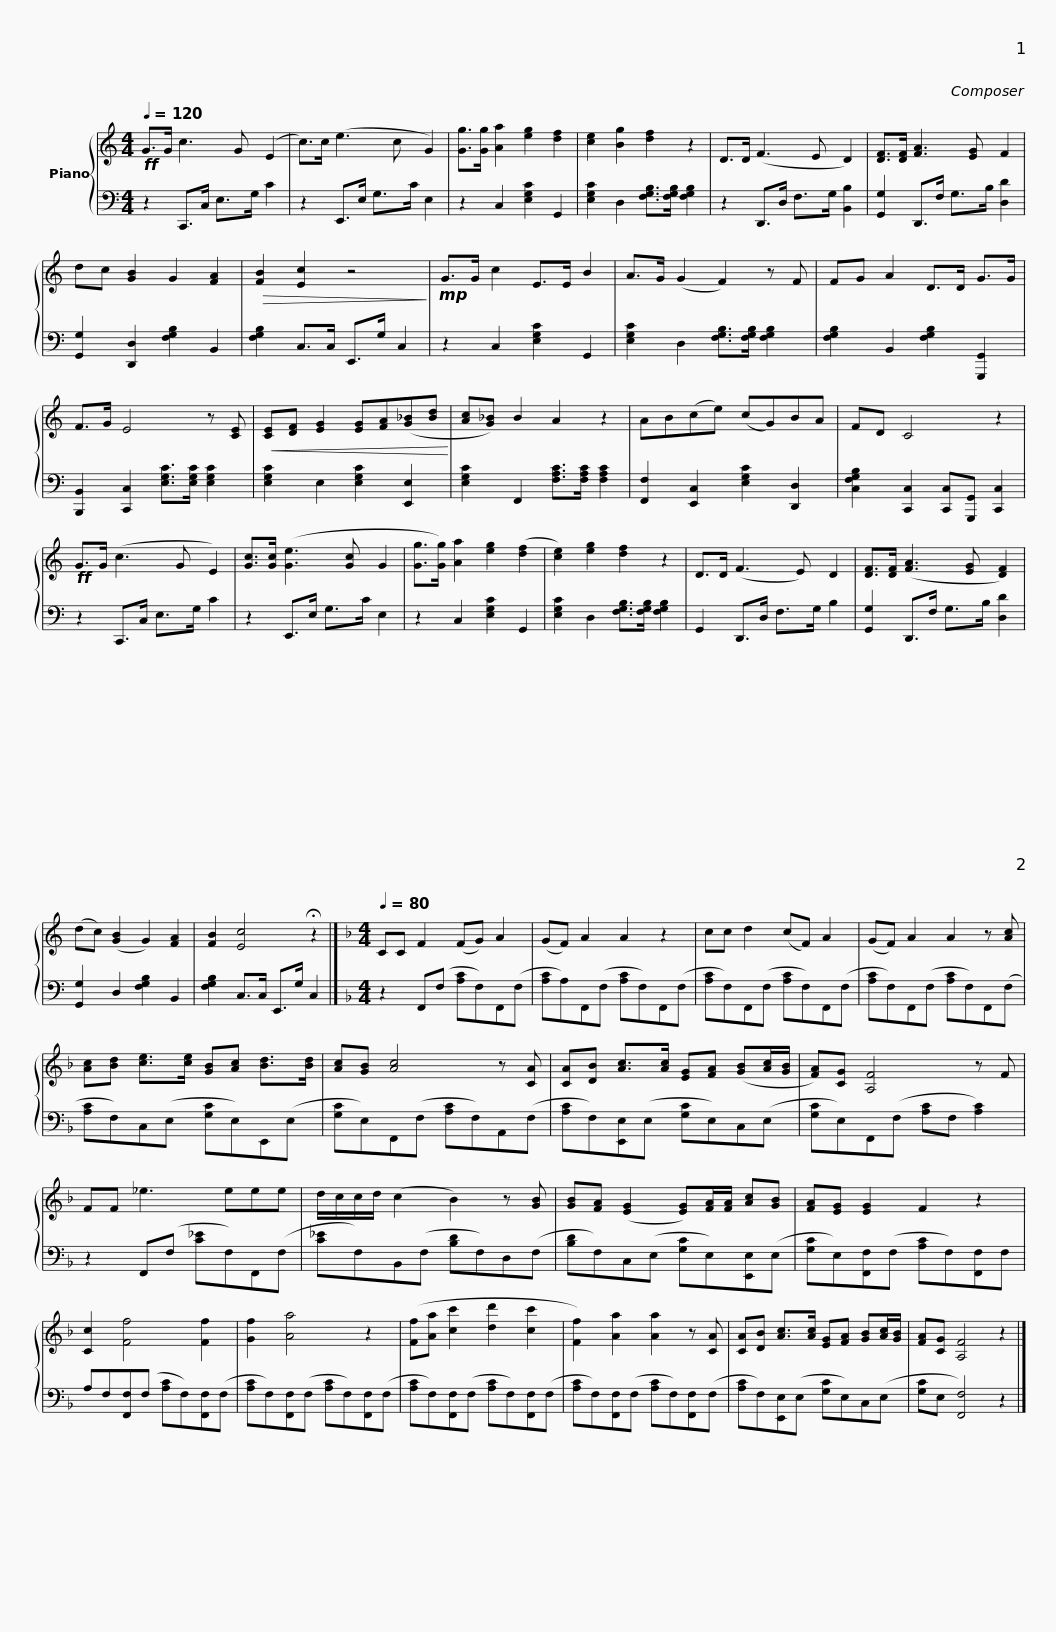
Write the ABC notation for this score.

X:1
%%score { 1 | 2 }
L:1/8
Q:1/4=120
M:4/4
I:linebreak $
K:C
V:1 treble
V:2 bass
V:1
!ff! G>G c3 G (E2 | c>)c (e3 c G2) | [Gg]>[Gg] [Aa]2 [eg]2 [df]2 | [ce]2 [Bg]2 [df]2 z2 |$ D>D (F3 E D2) | %5
 [DF]>[DF] [FA]3 [EG] F2 | dc [GB]2 G2 [FA]2 |!>(! [FB]2 [Ec]2 z4!>)! |$!mp! G>G c2 E>E B2 | A>G (G2 F2) z F | %10
 FG A2 D>D G>G | F>G E4 z [CE] |$!<(! [CE][DF] [EG]2 [EG][FA]([G_B][Bd]!<)! | [Ac][G_B]) B2 A2 z2 | AB(ce) (cG)BA | %15
 FD C4 z2 |$!ff! G>G (c3 G E2) | [Gc]>[Gc] ([Ge]3 [Gc] G2 | [Gg]>[Gg]) [Aa]2 [eg]2 ([df]2 | [ce]2) [eg]2 [df]2 z2 |$ %20
 D>D (F3 E) D2 | [DF]>[DF] ([FA]3 [EG] [DF]2) | (dc) ([GB]2 G2) [FA]2 | [FB]2 [Ec]4 !fermata!z2 |]$[K:F][M:4/4][Q:1/4=80] CC F2 (FG) A2 | %25
 (GF) A2 A2 z2 | cc d2 (cF) A2 | (GF) A2 A2 z [Ac] |$ [Ac][Bd] [ce]>[ce] [GB][Ac] [Bd]>[Bd] | [Ac][GB] [Ac]4 z [CA] | %30
 [CA][DB] [Ac]>[Ac] [EG][FA] ([GB][Ac]/[GB]/ | [FA])[CG] [A,F]4 z F |$ FF _e3 eee | d/c/c/d/ (c2 B2) z [GB] | [GB][FA] ([EG]2 [EG])[FA]/[FA]/ [Ac][GB] | %35
 [FA][EG] [EG]2 F2 z2 |$ [Cc]2 [Ff]4 [Ff]2 | [Gf]2 [Aa]4 z2 | ([Ff][Aa] [cc']2 [dd']2 [cc']2 | [Ff]2) [Aa]2 [Aa]2 z [CA] |$ %40
 [CA][DB] [Ac]>[Ac] [EG][FA] [GB][Ac]/[GB]/ | [FA][CG] [A,F]4 z2 |] %42
V:2
 z2 C,,>C, E,>G, C2 | z2 E,,>E, G,>C E,2 | z2 C,2 [E,G,C]2 G,,2 | [E,G,C]2 D,2 [F,G,B,]>[F,G,B,] [F,G,B,]2 |$ z2 D,,>D, F,>G, [B,,B,]2 | %5
 [G,,G,]2 D,,>F, G,>B, [D,D]2 | [G,,G,]2 [D,,D,]2 [F,G,B,]2 B,,2 | [F,G,B,]2 C,>C, E,,>G, C,2 |$ z2 C,2 [E,G,C]2 G,,2 | [E,G,C]2 D,2 [F,G,B,]>[F,G,B,] [F,G,B,]2 | %10
 [F,G,B,]2 B,,2 [F,G,B,]2 [G,,,G,,]2 | [B,,,B,,]2 [C,,C,]2 [E,G,C]>[E,G,C] [E,G,C]2 |$ [E,G,C]2 E,2 [E,G,C]2 [E,,E,]2 | [E,G,C]2 F,,2 [F,A,C]>[F,A,C] [F,A,C]2 | [F,,F,]2 [E,,C,]2 [E,G,C]2 [D,,D,]2 | %15
 [C,F,G,B,]2 [C,,C,]2 [C,,C,][G,,,G,,] [C,,C,]2 |$ z2 C,,>C, E,>G, C2 | z2 E,,>E, G,>C E,2 | z2 C,2 [E,G,C]2 G,,2 | [E,G,C]2 D,2 [F,G,B,]>[F,G,B,] [F,G,B,]2 |$ %20
 G,,2 D,,>D, F,>G, B,2 | [G,,G,]2 D,,>F, G,>B, [D,D]2 | [G,,G,]2 D,2 [F,G,B,]2 B,,2 | [F,G,B,]2 C,>C, E,,>G, C,2 |]$[K:F][M:4/4] z2 F,,(F, [A,C]F,)F,,(F, | %25
 [A,C]A,)F,,(F, [A,C]F,)F,,(F, | [A,C]F,)F,,(F, [A,C]F,)F,,(F, | [A,C]F,)F,,(F, [A,C]F,)F,,(F, |$ [A,C]F,)C,(E, [G,C]E,)E,,(E, | [G,C]E,)F,,(F, [A,C]F,)A,,(F, | %30
 [A,C]F,)[E,,E,](E, [G,C]E,)C,(E, | [G,C]E,)F,,(F, [A,C]F, [A,C]2) |$ z2 F,,(F, [C_E]F,)F,,(F, | [C_E]F,)B,,(F, [B,D]F,)D,(F, | [B,D]F,)C,(E, [G,C]E,)[E,,E,](E, | %35
 [G,C]E,)[F,,F,](F, [A,C]F,)[F,,F,]F, |$ A,F,[F,,F,](F, [A,C]F,)[F,,F,](F, | [A,C]F,)[F,,F,](F, [A,C]F,)[F,,F,](F, | [A,C]F,)[F,,F,](F, [A,C]F,)[F,,F,](F, | [A,C]F,)[F,,F,](F, [A,C]F,)[F,,F,](F, |$ %40
 [A,C]F,)[E,,E,](E, [G,C]E,)C,(E, | [G,C]E, [F,,F,]4) z2 |] %42
